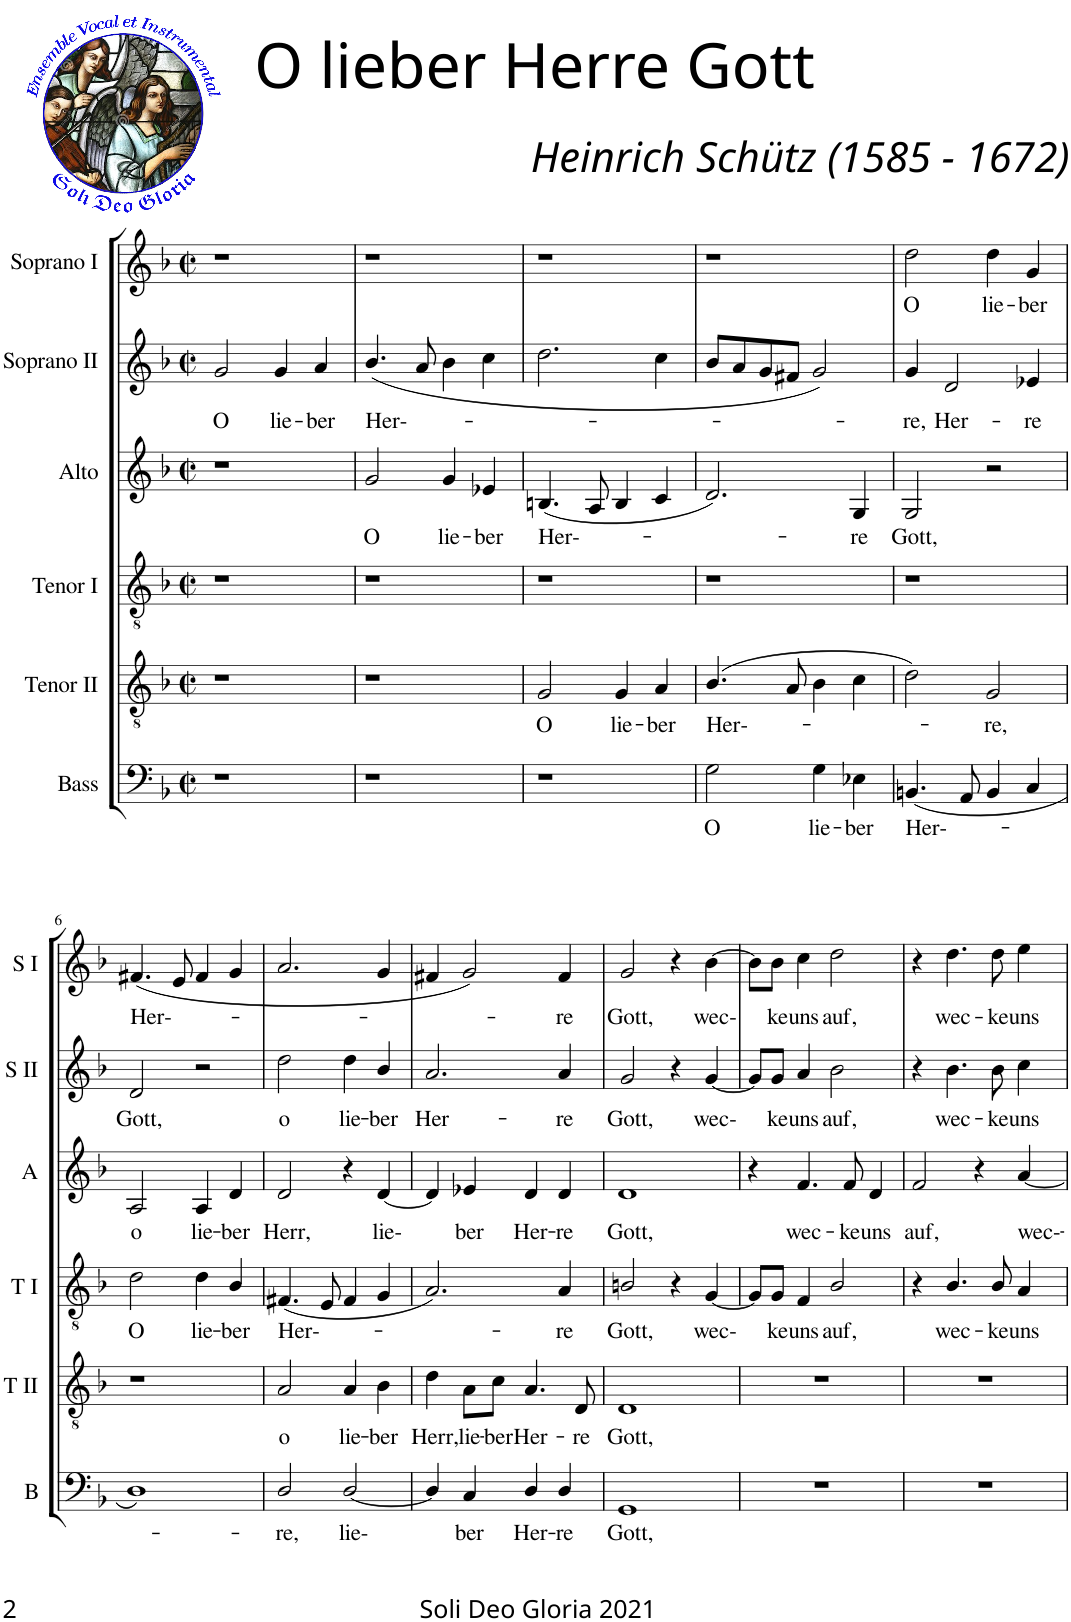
**kern	**text	**kern	**text	**kern	**text	**kern	**text	**kern	**text	**kern	**text
*part6	*part6	*part5	*part5	*part4	*part4	*part3	*part3	*part2	*part2	*part1	*part1
*staff6	*staff6	*staff5	*staff5	*staff4	*staff4	*staff3	*staff3	*staff2	*staff2	*staff1	*staff1
*I"Bass	*	*I"Tenor II	*	*I"Tenor I	*	*I"Alto	*	*I"Soprano II	*	*I"Soprano I	*
*I'B	*	*I'T II	*	*I'T I	*	*I'A	*	*I'S II	*	*I'S I	*
*clefF4	*	*clefGv2	*	*clefGv2	*	*clefG2	*	*clefG2	*	*clefG2	*
*k[b-]	*	*k[b-]	*	*k[b-]	*	*k[b-]	*	*k[b-]	*	*k[b-]	*
*F:	*	*F:	*	*F:	*	*F:	*	*F:	*	*F:	*
*M2/2	*	*M2/2	*	*M2/2	*	*M2/2	*	*M2/2	*	*M2/2	*
*met(c|)	*	*met(c|)	*	*met(c|)	*	*met(c|)	*	*met(c|)	*	*met(c|)	*
=1	=1	=1	=1	=1	=1	=1	=1	=1	=1	=1	=1
!	!	!	!	!	!	!	!	!	!LO:LY:b	!	!
1r	.	1r	.	1r	.	1r	.	2g/	O	1r	.
!	!	!	!	!	!	!	!	!	!LO:LY:b	!	!
.	.	.	.	.	.	.	.	4g/	lie-	.	.
!	!	!	!	!	!	!	!	!	!LO:LY:b	!	!
.	.	.	.	.	.	.	.	4a/	-ber	.	.
=2	=2	=2	=2	=2	=2	=2	=2	=2	=2	=2	=2
!	!	!	!	!	!	!	!LO:LY:b	!	!LO:LY:b	!	!
1r	.	1r	.	1r	.	2g/	O	(<4.b-/	Her--	1r	.
.	.	.	.	.	.	.	.	8a/	.	.	.
!	!	!	!	!	!	!	!LO:LY:b	!	!	!	!
.	.	.	.	.	.	4g/	lie-	4b-\	.	.	.
!	!	!	!	!	!	!	!LO:LY:b	!	!	!	!
.	.	.	.	.	.	4e-X/	-ber	4cc\	.	.	.
=3	=3	=3	=3	=3	=3	=3	=3	=3	=3	=3	=3
!	!	!	!LO:LY:b	!	!	!	!LO:LY:b	!	!	!	!
1r	.	2G/	O	1r	.	(<4.Bn/	Her--	2.dd\	.	1r	.
.	.	.	.	.	.	8A/	.	.	.	.	.
!	!	!	!LO:LY:b	!	!	!	!	!	!	!	!
.	.	4G/	lie-	.	.	4B/	.	.	.	.	.
!	!	!	!LO:LY:b	!	!	!	!	!	!	!	!
.	.	4A/	-ber	.	.	4c/	.	4cc\	.	.	.
=4	=4	=4	=4	=4	=4	=4	=4	=4	=4	=4	=4
!	!LO:LY:b	!	!LO:LY:b	!	!	!	!	!	!	!	!
2G\	O	(>4.B-/	Her--	1r	.	2.d/)	.	8b-/L	.	1r	.
.	.	.	.	.	.	.	.	8a/	.	.	.
.	.	.	.	.	.	.	.	8g/	.	.	.
.	.	8A/	.	.	.	.	.	8f#X/J	.	.	.
!	!LO:LY:b	!	!	!	!	!	!	!	!	!	!
4G\	lie-	4B-\	.	.	.	.	.	2g/)	.	.	.
!	!LO:LY:b	!	!	!	!	!	!LO:LY:b	!	!	!	!
4E-X\	-ber	4c\	.	.	.	4G/	-re	.	.	.	.
=5	=5	=5	=5	=5	=5	=5	=5	=5	=5	=5	=5
!	!LO:LY:b	!	!	!	!	!	!LO:LY:b	!	!LO:LY:b	!	!LO:LY:b
(<4.BBn/	Her--	2d\)	.	1r	.	2G/	Gott,	4g/	-re,	2dd\	O
!	!	!	!	!	!	!	!	!	!LO:LY:b	!	!
.	.	.	.	.	.	.	.	2d/	Her-	.	.
8AA/	.	.	.	.	.	.	.	.	.	.	.
!	!	!	!LO:LY:b	!	!	!	!	!	!	!	!LO:LY:b
4BB/	.	2G/	-re,	.	.	2r	.	.	.	4dd\	lie-
!	!	!	!	!	!	!	!	!	!LO:LY:b	!	!LO:LY:b
4C/	.	.	.	.	.	.	.	4e-X/	-re	4g/	-ber
!!LO:LB:g=z
=6	=6	=6	=6	=6	=6	=6	=6	=6	=6	=6	=6
!	!	!	!	!	!LO:LY:b	!	!LO:LY:b	!	!LO:LY:b	!	!LO:LY:b
1D)	.	1r	.	2d\	O	2A/	o	2d/	Gott,	(4.f#X/	Her--
.	.	.	.	.	.	.	.	.	.	8e/	.
!	!	!	!	!	!LO:LY:b	!	!LO:LY:b	!	!	!	!
.	.	.	.	4d\	lie-	4A/	lie-	2r	.	4f#/	.
!	!	!	!	!	!LO:LY:b	!	!LO:LY:b	!	!	!	!
.	.	.	.	4B-/	-ber	4d/	-ber	.	.	4g/	.
=7	=7	=7	=7	=7	=7	=7	=7	=7	=7	=7	=7
!	!LO:LY:b	!	!LO:LY:b	!	!LO:LY:b	!	!LO:LY:b	!	!LO:LY:b	!	!
2D/	-re,	2A/	o	(<4.F#X/	Her--	2d/	Herr,	2dd\	o	2.a/	.
.	.	.	.	8E/	.	.	.	.	.	.	.
!	!LO:LY:b	!	!LO:LY:b	!	!	!	!	!	!LO:LY:b	!	!
[2D/	lie-	4A/	lie-	4F#/	.	4r	.	4dd\	lie-	.	.
!	!	!	!LO:LY:b	!	!	!	!LO:LY:b	!	!LO:LY:b	!	!
.	.	4B-\	-ber	4G/	.	[4d/	lie-	4b-/	-ber	4g/	.
=8	=8	=8	=8	=8	=8	=8	=8	=8	=8	=8	=8
!	!	!	!LO:LY:b	!	!	!	!	!	!LO:LY:b	!	!
4D/]	.	4d\	Herr,	2.A/)	.	4d/]	.	2.a/	Her-	4f#X/	.
!	!LO:LY:b	!	!LO:LY:b	!	!	!	!LO:LY:b	!	!	!	!
4C/	ber	8A\L	lie-	.	.	4e-X/	ber	.	.	2g/)	.
!	!	!	!LO:LY:b	!	!	!	!	!	!	!	!
.	.	8c\J	-ber	.	.	.	.	.	.	.	.
!	!LO:LY:b	!	!LO:LY:b	!	!	!	!LO:LY:b	!	!	!	!
4D/	Her-	4.A/	Her-	.	.	4d/	Her-	.	.	.	.
!	!LO:LY:b	!	!	!	!LO:LY:b	!	!LO:LY:b	!	!LO:LY:b	!	!LO:LY:b
4D/	-re	.	.	4A/	-re	4d/	-re	4a/	-re	4f#/	-re
!	!	!	!LO:LY:b	!	!	!	!	!	!	!	!
.	.	8D/	-re	.	.	.	.	.	.	.	.
=9	=9	=9	=9	=9	=9	=9	=9	=9	=9	=9	=9
!	!LO:LY:b	!	!LO:LY:b	!	!LO:LY:b	!	!LO:LY:b	!	!LO:LY:b	!	!LO:LY:b
1GG	Gott,	1D	Gott,	2Bn/	Gott,	1d	Gott,	2g/	Gott,	2g/	Gott,
.	.	.	.	4r	.	.	.	4r	.	4r	.
!	!	!	!	!	!LO:LY:b	!	!	!	!LO:LY:b	!	!LO:LY:b
.	.	.	.	[4G/	wec-	.	.	[4g/	wec-	[4b-\	wec-
=10	=10	=10	=10	=10	=10	=10	=10	=10	=10	=10	=10
1r	.	1r	.	8G/L]	.	4r	.	8g/L]	.	8b-\L]	.
!	!	!	!	!	!LO:LY:b	!	!	!	!LO:LY:b	!	!LO:LY:b
.	.	.	.	8G/J	ke	.	.	8g/J	ke	8b-\J	ke
!	!	!	!	!	!LO:LY:b	!	!LO:LY:b	!	!LO:LY:b	!	!LO:LY:b
.	.	.	.	4F/	uns	4.f/	wec-	4a/	uns	4cc\	uns
!	!	!	!	!	!LO:LY:b	!	!	!	!LO:LY:b	!	!LO:LY:b
.	.	.	.	2B-/	auf,	.	.	2b-\	auf,	2dd\	auf,
!	!	!	!	!	!	!	!LO:LY:b	!	!	!	!
.	.	.	.	.	.	8f/	-ke	.	.	.	.
!	!	!	!	!	!	!	!LO:LY:b	!	!	!	!
.	.	.	.	.	.	4d/	uns	.	.	.	.
=11	=11	=11	=11	=11	=11	=11	=11	=11	=11	=11	=11
!	!	!	!	!	!	!	!LO:LY:b	!	!	!	!
1r	.	1r	.	4r	.	2f/	auf,	4r	.	4r	.
!	!	!	!	!	!LO:LY:b	!	!	!	!LO:LY:b	!	!LO:LY:b
.	.	.	.	4.B-/	wec-	.	.	4.b-\	wec-	4.dd\	wec-
.	.	.	.	.	.	4r	.	.	.	.	.
!	!	!	!	!	!LO:LY:b	!	!	!	!LO:LY:b	!	!LO:LY:b
.	.	.	.	8B-/	-ke	.	.	8b-\	-ke	8dd\	-ke
!	!	!	!	!	!LO:LY:b	!	!LO:LY:b	!	!LO:LY:b	!	!LO:LY:b
.	.	.	.	4A/	uns	[4a/	wec--	4cc\	uns	4ee\	uns
=	=	=	=	=	=	=	=	=	=	=	=
*-	*-	*-	*-	*-	*-	*-	*-	*-	*-	*-	*-
